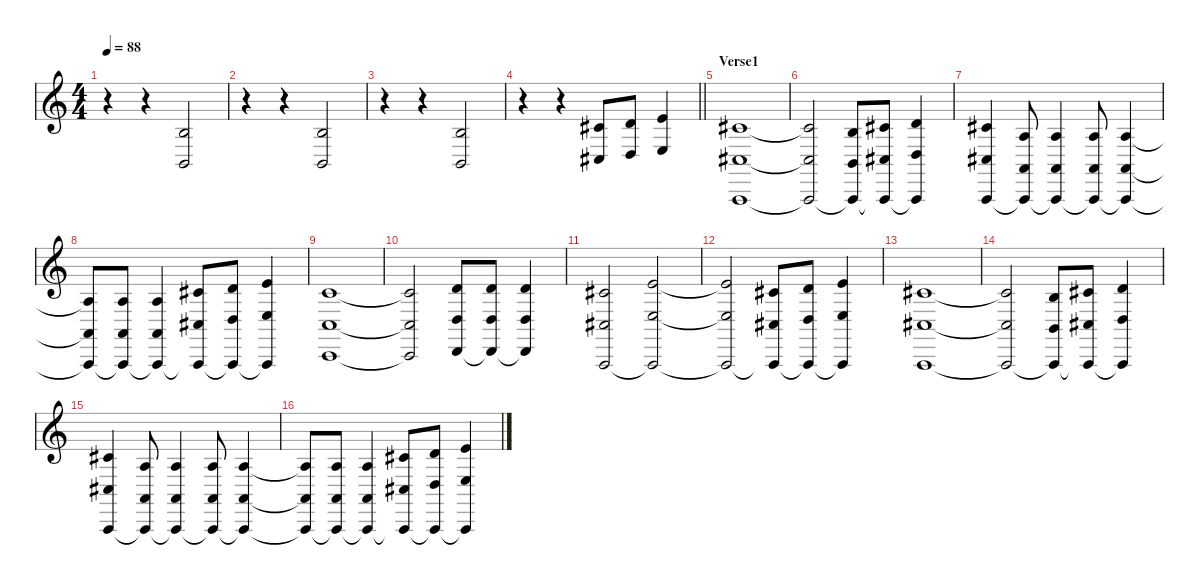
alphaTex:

\defaultSystemsLayout 4
\hideDynamics
\bracketExtendMode nobrackets
\singleTrackTrackNamePolicy hidden
\multiTrackTrackNamePolicy hidden
\firstSystemTrackNameMode fullname
\otherSystemsTrackNameOrientation horizontal
\track ("Amb/vox" "vln.") {instrument stringensemble1}
\staff {score}
\tuning (Db4 A3 E3 A2 E2 A1)
\ts (4 4)
\tempo 88
\clef g2
\ks c
r.4{dy f beam Down} r.4{beam Down} (7.3 7.5).2{beam Up} |
r.4{beam Down} r.4{beam Down} (7.3 7.5).2{beam Up} |
r.4{beam Down} r.4{beam Down} (7.3 7.5).2{beam Up} |
\barLineRight lightlight
r.4{beam Down} r.4{beam Down} (4.2{acc #} 4.4{acc #}).8{beam Up} (5.2 5.4).8{beam Up} (7.2 7.4).4{beam Up} |
\section ("" "Verse1")
(4.2{acc #} 4.4{acc #} 0.6).1{beam Up} |
(4.2{t acc #} 4.4{t acc #} 0.6{t}).2{beam Up} (2.2 2.4 0.6{t}).8{beam Up} (4.2{acc #} 4.4{acc #} 0.6{t}).8{beam Up} (5.2 5.4 0.6{t}).4{beam Up} |
(4.2{acc #} 4.4{acc #} 0.6).4{beam Up} (0.2 0.4 0.6{t}).8{beam Up} (0.2 0.4 0.6{t}).4{beam Up} (0.2 0.4 0.6{t}).8{beam Up} (0.2 0.4 0.6{t}).4{beam Up} |
(0.2{t} 0.4{t} 0.6{t}).8{beam Up} (0.2 0.4 0.6{t}).8{beam Up} (0.2 0.4 0.6{t}).4{beam Up} (4.2{acc #} 4.4{acc #} 0.6{t}).8{beam Up} (5.2 5.4 0.6{t}).8{beam Up} (7.2 7.4 0.6{t}).4{beam Up} |
(3.2 3.4 3.6).1{beam Up} |
(3.2{t} 3.4{t} 3.6{t}).2{beam Up} (5.2 5.4 5.6).8{beam Up} (5.2 5.4 5.6{t}).8{beam Up} (5.2 5.4 5.6{t}).4{beam Up} |
(4.2{acc #} 4.4{acc #} 0.6).2{beam Up} (7.2 7.4 0.6{t}).2{beam Up} |
(7.2{t} 7.4{t} 0.6{t}).2{beam Up} (4.2{acc #} 4.4{acc #} 0.6{t}).8{beam Up} (5.2 5.4 0.6{t}).8{beam Up} (7.2 7.4 0.6{t}).4{beam Up} |
(4.2{acc #} 4.4{acc #} 0.6).1{beam Up} |
(4.2{t acc #} 4.4{t acc #} 0.6{t}).2{beam Up} (2.2 2.4 0.6{t}).8{beam Up} (4.2{acc #} 4.4{acc #} 0.6{t}).8{beam Up} (5.2 5.4 0.6{t}).4{beam Up} |
(4.2{acc #} 4.4{acc #} 0.6).4{beam Up} (0.2 0.4 0.6{t}).8{beam Up} (0.2 0.4 0.6{t}).4{beam Up} (0.2 0.4 0.6{t}).8{beam Up} (0.2 0.4 0.6{t}).4{beam Up} |
(0.2{t} 0.4{t} 0.6{t}).8{beam Up} (0.2 0.4 0.6{t}).8{beam Up} (0.2 0.4 0.6{t}).4{beam Up} (4.2{acc #} 4.4{acc #} 0.6{t}).8{beam Up} (5.2 5.4 0.6{t}).8{beam Up} (7.2 7.4 0.6{t}).4{beam Up}
